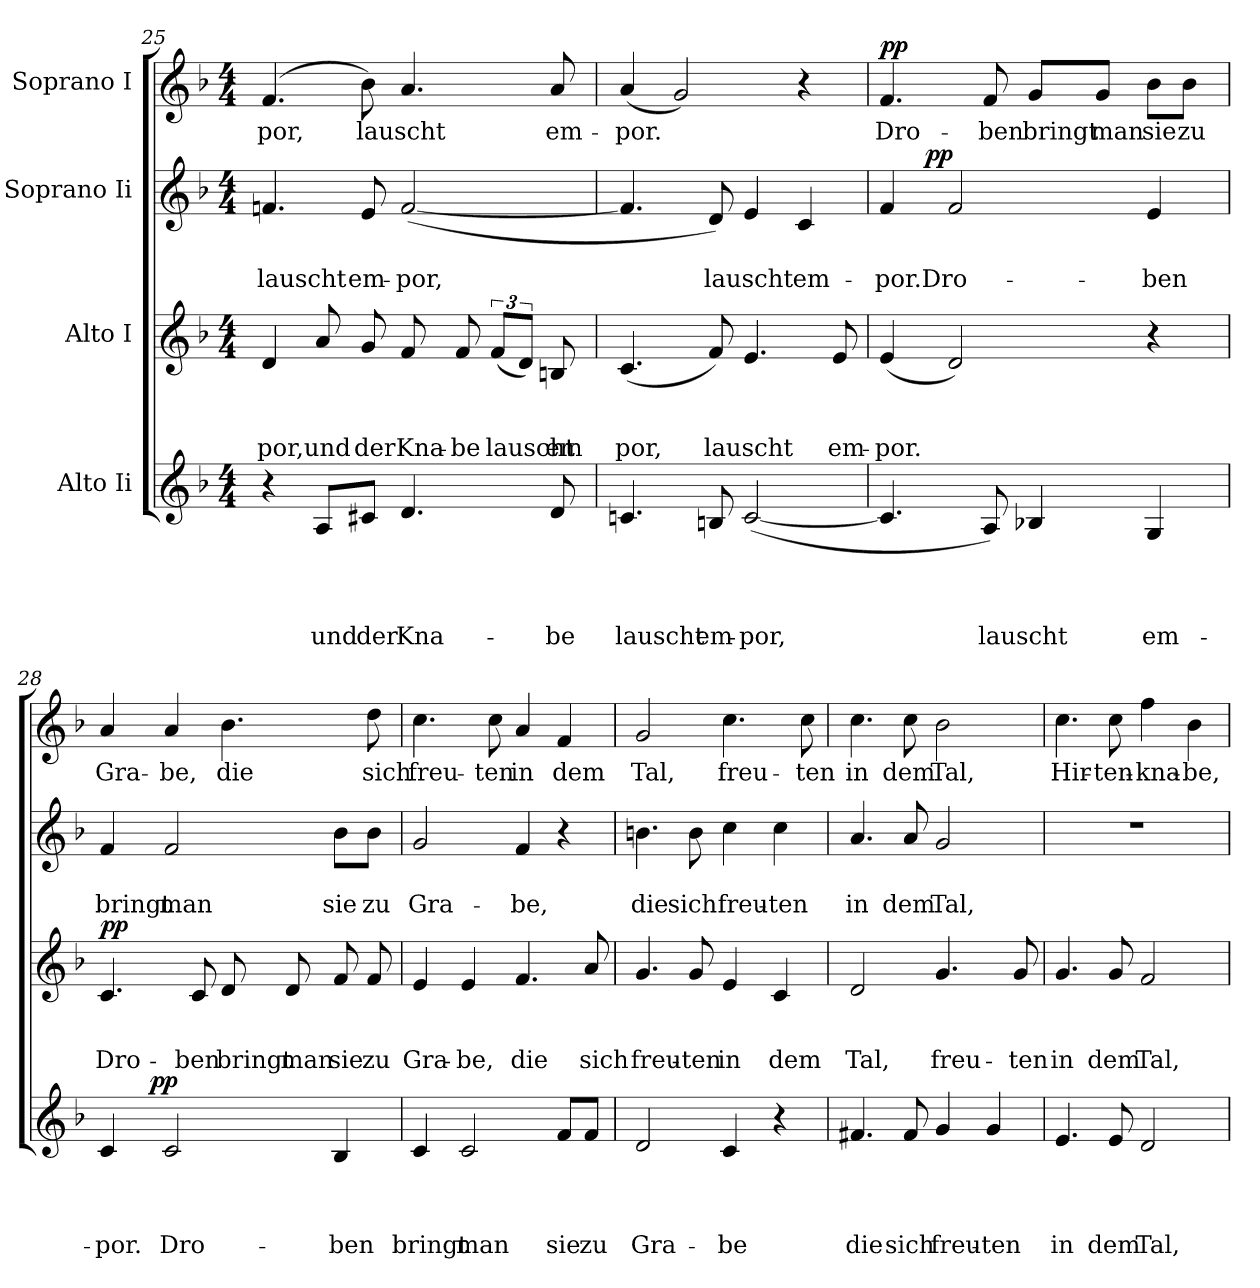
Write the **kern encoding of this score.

**kern	**text	**text	**text	**text	**dynam	**kern	**text	**text	**text	**dynam	**kern	**text	**text	**dynam	**kern	**text	**dynam
*part4	*part4	*part4	*part4	*part4	*part4	*part3	*part3	*part3	*part3	*part3	*part2	*part2	*part2	*part2	*part1	*part1	*part1
*staff4	*staff4	*staff4	*staff4	*staff4	*staff4	*staff3	*staff3	*staff3	*staff3	*staff3	*staff2	*staff2	*staff2	*staff2	*staff1	*staff1	*staff1
*I"Alto Ii	*	*	*	*	*	*I"Alto I	*	*	*	*	*I"Soprano Ii	*	*	*	*I"Soprano I	*	*
*clefG2	*	*	*	*	*	*clefG2	*	*	*	*	*clefG2	*	*	*	*clefG2	*	*
*k[b-]	*	*	*	*	*	*k[b-]	*	*	*	*	*k[b-]	*	*	*	*k[b-]	*	*
*F:	*	*	*	*	*	*F:	*	*	*	*	*F:	*	*	*	*F:	*	*
*M4/4	*	*	*	*	*	*M4/4	*	*	*	*	*M4/4	*	*	*	*M4/4	*	*
=25	=25	=25	=25	=25	=25	=25	=25	=25	=25	=25	=25	=25	=25	=25	=25	=25	=25
!	!	!	!	!	!	!	!	!	!LO:LY:b	!	!	!	!LO:LY:b	!	!	!LO:LY:b	!
*	*	*	*	*	*	*^	*	*	*	*	*	*	*	*	*	*	*
4r	.	.	.	.	.	4d/	2..ryy	.	.	-por,und	.	4.fn/	.	lauscht	.	(4.f/	-por,	.
!	!	!	!	!LO:LY:b	!	!	!	!	!	!	!	!	!	!	!	!	!	!
8A/L	.	.	.	und	.	8a/	.	.	.	.	.	.	.	.	.	.	.	.
!	!	!	!	!LO:LY:b	!	!	!	!	!	!LO:LY:b	!	!	!	!LO:LY:b	!	!	!LO:LY:b	!
8c#X/J	.	.	.	der	.	8g/	.	.	.	der	.	8e/	.	em-	.	8b-\)	lauscht	.
!	!	!	!	!LO:LY:b	!	!	!	!	!	!LO:LY:b	!	!	!	!LO:LY:b	!	!	!	!
4.d/	.	.	.	Kna-	.	8f/	.	.	.	Kna-	.	(<[<2f/	.	-por,	.	4.a/	.	.
!	!	!	!	!	!	!	!	!	!	!LO:LY:b	!	!	!	!	!	!	!	!
.	.	.	.	.	.	8f/	.	.	.	-be	.	.	.	.	.	.	.	.
!	!	!	!	!	!	!	!	!	!	!LO:LY:b	!	!	!	!	!	!	!	!
.	.	.	.	.	.	(<12f/L	.	.	.	lauscht	.	.	.	.	.	.	.	.
.	.	.	.	.	.	12d/J)	.	.	.	.	.	.	.	.	.	.	.	.
!	!	!	!	!LO:LY:b	!	!	!	!	!	!LO:LY:b	!	!	!	!	!	!	!LO:LY:b	!
8d/	.	.	.	-be	.	.	8Bn/	.	.	em-	.	.	.	.	.	8a/	em-	.
.	.	.	.	.	.	12ryy	.	.	.	.	.	.	.	.	.	.	.	.
*	*	*	*	*	*	*v	*v	*	*	*	*	*	*	*	*	*	*	*
=26	=26	=26	=26	=26	=26	=26	=26	=26	=26	=26	=26	=26	=26	=26	=26	=26	=26
!	!	!	!	!LO:LY:b	!	!	!	!	!LO:LY:b	!	!	!	!	!	!	!LO:LY:b	!
4.cn/	.	.	.	lauscht	.	(<4.c/	.	.	-por,	.	4.f/]	.	.	.	(<4a/	-por.	.
.	.	.	.	.	.	.	.	.	.	.	.	.	.	.	2g/)	.	.
!	!	!	!	!LO:LY:b	!	!	!	!	!LO:LY:b	!	!	!	!LO:LY:b	!	!	!	!
8Bn/	.	.	.	em-	.	8f/)	.	.	lauscht	.	8d/)	.	lauscht	.	.	.	.
!	!	!	!	!LO:LY:b	!	!	!	!	!	!	!	!	!	!	!	!	!
(<[<2c/	.	.	.	-por,	.	4.e/	.	.	.	.	4e/	.	.	.	.	.	.
!	!	!	!	!	!	!	!	!	!	!	!	!	!LO:LY:b	!	!	!	!
.	.	.	.	.	.	.	.	.	.	.	4c/	.	em-	.	4r	.	.
!	!	!	!	!	!	!	!	!	!LO:LY:b	!	!	!	!	!	!	!	!
.	.	.	.	.	.	8e/	.	.	em-	.	.	.	.	.	.	.	.
=27	=27	=27	=27	=27	=27	=27	=27	=27	=27	=27	=27	=27	=27	=27	=27	=27	=27
!	!	!	!	!	!	!	!	!	!LO:LY:b	!	!	!	!LO:LY:b	!	!	!LO:LY:b	!LO:DY:a
*	*	*	*	*	*	*	*	*	*	*	*^	*	*	*	*	*	*
4.c/]	.	.	.	.	.	(<4e/	.	.	-por.	.	4f/	8.ryy	.	-por.Dro-	.	4.f/	Dro-	pp
!	!	!	!	!	!	!	!	!	!	!	!	!	!	!	!LO:DY:a	!	!	!
.	.	.	.	.	.	.	.	.	.	.	.	2ryy	.	.	pp	.	.	.
.	.	.	.	.	.	2d/)	.	.	.	.	2f/	.	.	.	.	.	.	.
!	!	!	!	!LO:LY:b	!	!	!	!	!	!	!	!	!	!	!	!	!LO:LY:b	!
8A/)	.	.	.	lauscht	.	.	.	.	.	.	.	.	.	.	.	8f/	-ben	.
!	!	!	!	!	!	!	!	!	!	!	!	!	!	!	!	!	!LO:LY:b	!
4B-X/	.	.	.	.	.	.	.	.	.	.	.	.	.	.	.	8g/L	bringt	.
!	!	!	!	!	!	!	!	!	!	!	!	!	!	!	!	!	!LO:LY:b	!
.	.	.	.	.	.	.	.	.	.	.	.	.	.	.	.	8g/J	man	.
.	.	.	.	.	.	.	.	.	.	.	.	4ryy	.	.	.	.	.	.
!	!	!	!	!LO:LY:b	!	!	!	!	!	!	!	!	!	!LO:LY:b	!	!	!LO:LY:b	!
4G/	.	.	.	em-	.	4r	.	.	.	.	4e/	.	.	-ben	.	8b-\L	sie	.
!	!	!	!	!	!	!	!	!	!	!	!	!	!	!	!	!	!LO:LY:b	!
.	.	.	.	.	.	.	.	.	.	.	.	.	.	.	.	8b-\J	zu	.
.	.	.	.	.	.	.	.	.	.	.	.	16ryy	.	.	.	.	.	.
!!LO:LB:g=z
=28	=28	=28	=28	=28	=28	=28	=28	=28	=28	=28	=28	=28	=28	=28	=28	=28	=28	=28
!	!	!	!	!LO:LY:b	!	!	!	!	!LO:LY:b	!LO:DY:a	!	!	!	!LO:LY:b	!	!	!LO:LY:b	!
*^	*	*	*	*	*	*	*	*	*	*	*v	*v	*	*	*	*	*	*
4c/	8..ryy	.	.	.	-por.	.	4.c/	.	.	Dro-	pp	4f/	.	bringt	.	4a/	Gra-	.
!	!	!	!	!	!	!LO:DY:a	!	!	!	!	!	!	!	!	!	!	!	!
.	2ryy	.	.	.	.	pp	.	.	.	.	.	.	.	.	.	.	.	.
!	!	!	!	!	!LO:LY:b	!	!	!	!	!	!	!	!	!LO:LY:b	!	!	!LO:LY:b	!
2c/	.	.	.	.	Dro-	.	.	.	.	.	.	2f/	.	man	.	4a/	-be,	.
!	!	!	!	!	!	!	!	!	!	!LO:LY:b	!	!	!	!	!	!	!	!
.	.	.	.	.	.	.	8c/	.	.	-ben	.	.	.	.	.	.	.	.
!	!	!	!	!	!	!	!	!	!	!LO:LY:b	!	!	!	!	!	!	!LO:LY:b	!
.	.	.	.	.	.	.	8d/	.	.	bringt	.	.	.	.	.	4.b-\	die	.
!	!	!	!	!	!	!	!	!	!	!LO:LY:b	!	!	!	!	!	!	!	!
.	.	.	.	.	.	.	8d/	.	.	man	.	.	.	.	.	.	.	.
.	4ryy	.	.	.	.	.	.	.	.	.	.	.	.	.	.	.	.	.
!	!	!	!	!	!LO:LY:b	!	!	!	!	!LO:LY:b	!	!	!	!LO:LY:b	!	!	!	!
4B-/	.	.	.	.	-ben	.	8f/	.	.	sie	.	8b-\L	.	sie	.	.	.	.
!	!	!	!	!	!	!	!	!	!	!LO:LY:b	!	!	!	!LO:LY:b	!	!	!LO:LY:b	!
.	.	.	.	.	.	.	8f/	.	.	zu	.	8b-\J	.	zu	.	8dd\	sich	.
.	32ryy	.	.	.	.	.	.	.	.	.	.	.	.	.	.	.	.	.
=29	=29	=29	=29	=29	=29	=29	=29	=29	=29	=29	=29	=29	=29	=29	=29	=29	=29	=29
!	!	!	!	!	!LO:LY:b	!	!	!	!	!LO:LY:b	!	!	!	!LO:LY:b	!	!	!LO:LY:b	!
*v	*v	*	*	*	*	*	*	*	*	*	*	*	*	*	*	*	*	*
4c/	.	.	.	bringt	.	4e/	.	.	Gra-	.	2g/	.	Gra-	.	4.cc\	freu-	.
!	!	!	!	!LO:LY:b	!	!	!	!	!LO:LY:b	!	!	!	!	!	!	!	!
2c/	.	.	.	man	.	4e/	.	.	-be,	.	.	.	.	.	.	.	.
!	!	!	!	!	!	!	!	!	!	!	!	!	!	!	!	!LO:LY:b	!
.	.	.	.	.	.	.	.	.	.	.	.	.	.	.	8cc\	-ten	.
!	!	!	!	!	!	!	!	!	!LO:LY:b	!	!	!	!LO:LY:b	!	!	!LO:LY:b	!
.	.	.	.	.	.	4.f/	.	.	die	.	4f/	.	-be,	.	4a/	in	.
!	!	!	!	!LO:LY:b	!	!	!	!	!	!	!	!	!	!	!	!LO:LY:b	!
8f/L	.	.	.	sie	.	.	.	.	.	.	4r	.	.	.	4f/	dem	.
!	!	!	!	!LO:LY:b	!	!	!	!	!LO:LY:b	!	!	!	!	!	!	!	!
8f/J	.	.	.	zu	.	8a/	.	.	sich	.	.	.	.	.	.	.	.
=30	=30	=30	=30	=30	=30	=30	=30	=30	=30	=30	=30	=30	=30	=30	=30	=30	=30
!	!	!	!	!LO:LY:b	!	!	!	!	!LO:LY:b	!	!	!	!LO:LY:b	!	!	!LO:LY:b	!
2d/	.	.	.	Gra-	.	4.g/	.	.	freu-	.	4.bn\	.	die	.	2g/	Tal,	.
!	!	!	!	!	!	!	!	!	!LO:LY:b	!	!	!	!LO:LY:b	!	!	!	!
.	.	.	.	.	.	8g/	.	.	-ten	.	8b\	.	sich	.	.	.	.
!	!	!	!	!LO:LY:b	!	!	!	!	!LO:LY:b	!	!	!	!LO:LY:b	!	!	!LO:LY:b	!
4c/	.	.	.	-be	.	4e/	.	.	in	.	4cc\	.	freu-	.	4.cc\	freu-	.
!	!	!	!	!	!	!	!	!	!LO:LY:b	!	!	!	!LO:LY:b	!	!	!	!
4r	.	.	.	.	.	4c/	.	.	dem	.	4cc\	.	-ten	.	.	.	.
!	!	!	!	!	!	!	!	!	!	!	!	!	!	!	!	!LO:LY:b	!
.	.	.	.	.	.	.	.	.	.	.	.	.	.	.	8cc\	-ten	.
=31	=31	=31	=31	=31	=31	=31	=31	=31	=31	=31	=31	=31	=31	=31	=31	=31	=31
!	!	!	!	!LO:LY:b	!	!	!	!	!LO:LY:b	!	!	!	!LO:LY:b	!	!	!LO:LY:b	!
4.f#X/	.	.	.	die	.	2d/	.	.	Tal,	.	4.a/	.	in	.	4.cc\	in	.
!	!	!	!	!LO:LY:b	!	!	!	!	!	!	!	!	!LO:LY:b	!	!	!LO:LY:b	!
8f#/	.	.	.	sich	.	.	.	.	.	.	8a/	.	dem	.	8cc\	dem	.
!	!	!	!	!LO:LY:b	!	!	!	!	!LO:LY:b	!	!	!	!LO:LY:b	!	!	!LO:LY:b	!
4g/	.	.	.	freu-	.	4.g/	.	.	freu-	.	2g/	.	Tal,	.	2b-\	Tal,	.
!	!	!	!	!LO:LY:b	!	!	!	!	!	!	!	!	!	!	!	!	!
4g/	.	.	.	-ten	.	.	.	.	.	.	.	.	.	.	.	.	.
!	!	!	!	!	!	!	!	!	!LO:LY:b	!	!	!	!	!	!	!	!
.	.	.	.	.	.	8g/	.	.	-ten	.	.	.	.	.	.	.	.
=32	=32	=32	=32	=32	=32	=32	=32	=32	=32	=32	=32	=32	=32	=32	=32	=32	=32
!	!	!	!	!LO:LY:b	!	!	!	!	!LO:LY:b	!	!	!	!	!	!	!LO:LY:b	!
4.e/	.	.	.	in	.	4.g/	.	.	in	.	1r	.	.	.	4.cc\	Hir-	.
!	!	!	!	!LO:LY:b	!	!	!	!	!LO:LY:b	!	!	!	!	!	!	!LO:LY:b	!
8e/	.	.	.	dem	.	8g/	.	.	dem	.	.	.	.	.	8cc\	-ten-	.
!	!	!	!	!LO:LY:b	!	!	!	!	!LO:LY:b	!	!	!	!	!	!	!LO:LY:b	!
2d/	.	.	.	Tal,	.	2f/	.	.	Tal,	.	.	.	.	.	4ff\	-kna-	.
!	!	!	!	!	!	!	!	!	!	!	!	!	!	!	!	!LO:LY:b	!
.	.	.	.	.	.	.	.	.	.	.	.	.	.	.	4b-\	-be,	.
=	=	=	=	=	=	=	=	=	=	=	=	=	=	=	=	=	=
*-	*-	*-	*-	*-	*-	*-	*-	*-	*-	*-	*-	*-	*-	*-	*-	*-	*-
